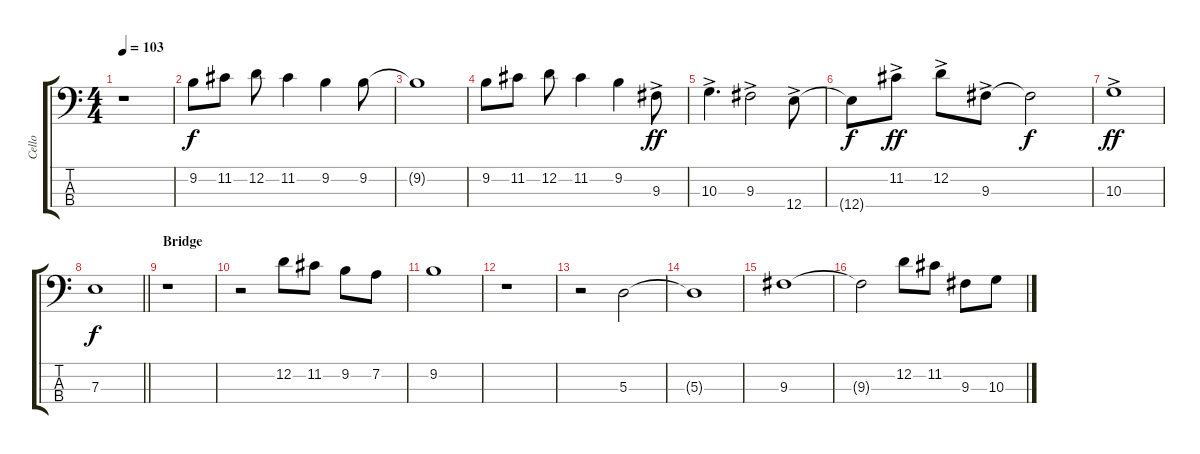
\track ("Cello" "Cello") {instrument electricbassfinger}
\staff {score tabs}
\tuning (G2 D2 A1 E1) {hide}
\ts (4 4)
\tempo 103
\clef f4
\ks c
r.1{dy f} |
9.2.8{volume 8} 11.2.8 12.2.8 11.2.4 9.2.4 9.2.8 |
9.2{t}.1 |
9.2.8{volume 8} 11.2.8 12.2.8 11.2.4 9.2.4 9.3{ac}.8{dy ff} |
10.3{ac}.4{d} 9.3{ac}.2 12.4{ac}.8 |
12.4{t}.8{dy f} 11.2{ac}.8{dy ff} 12.2{ac}.8 9.3{ac}.8 9.3{t}.2{dy f} |
10.3{ac}.1{dy ff} |
\barLineRight lightlight
7.3.1{dy f} |
\section ("" "Bridge")
r.1 |
r.2 12.2.8{volume 5} 11.2.8 9.2.8 7.2.8 |
9.2.1 |
r.1 |
r.2 5.3.2 |
5.3{t}.1 |
9.3.1{volume 8} |
9.3{t}.2 12.2.8 11.2.8 9.3.8 10.3.8
